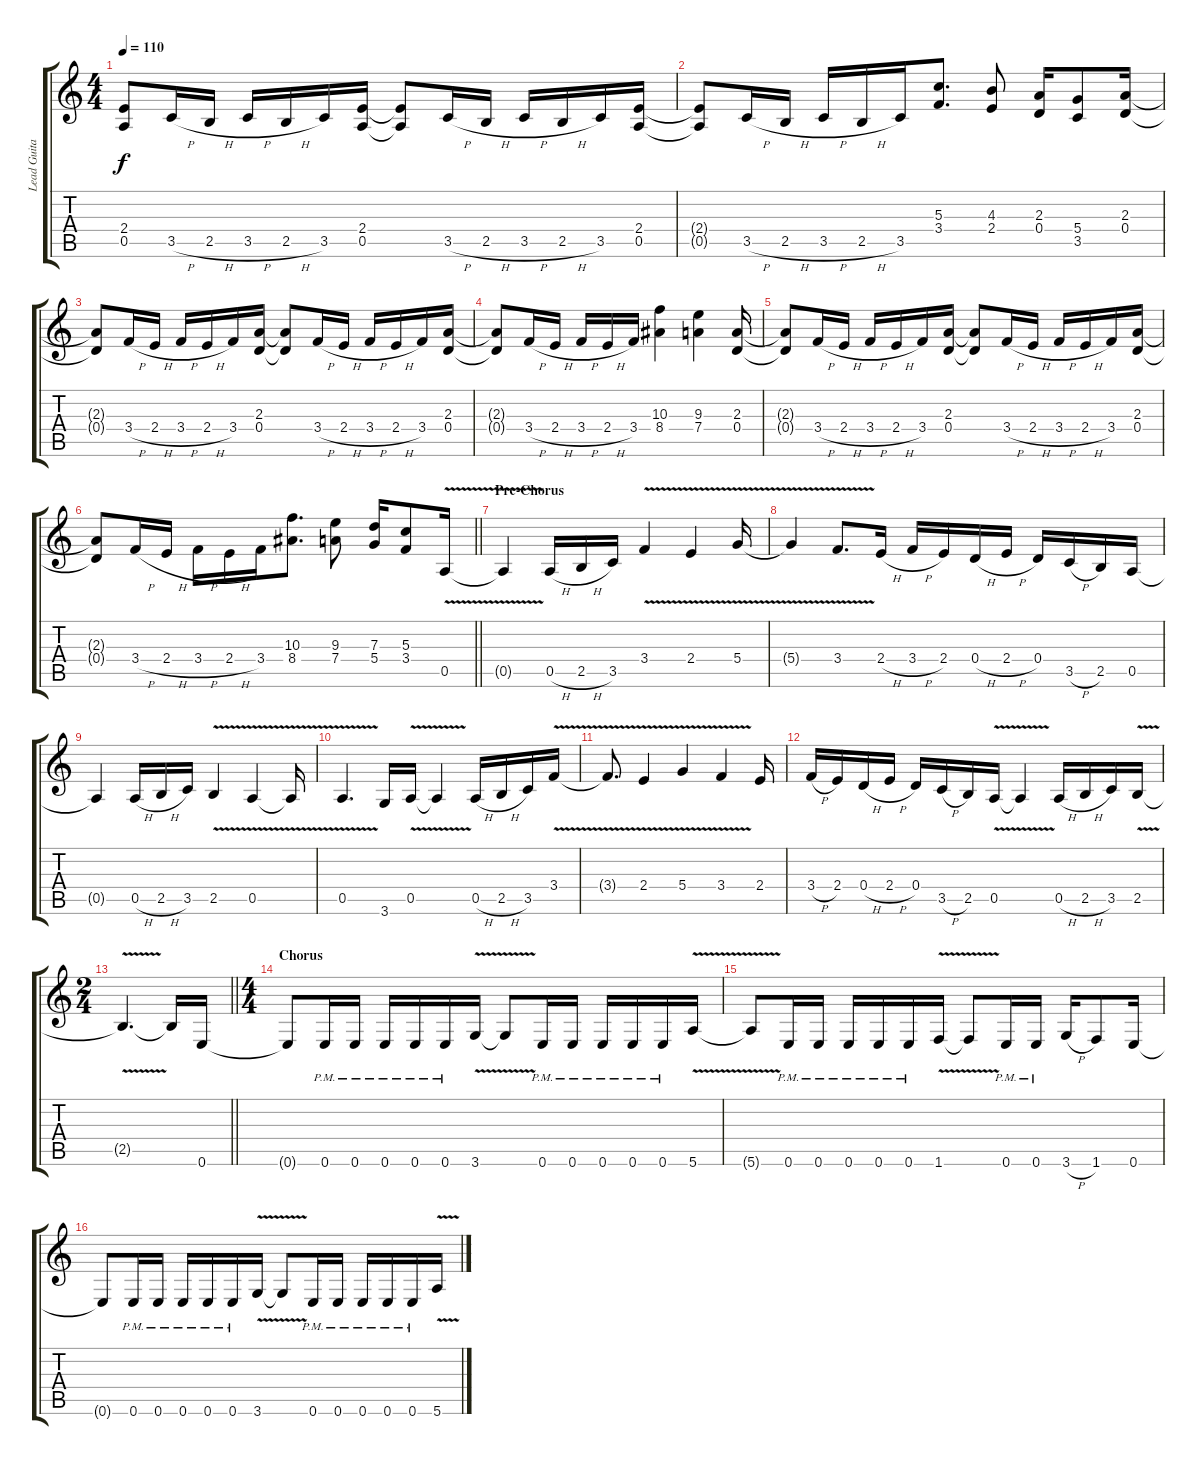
\track ("Lead Guitar" "Lead Guita") {instrument distortionguitar}
\staff {score tabs}
\tuning (E4 B3 G3 D3 A2 E2) {hide}
\ts (4 4)
\tempo 110
\clef g2
\ks c
(2.4{t} 0.5{t}).8{dy f} 3.5{h}.16 2.5{h}.16 3.5{h}.16 2.5{h}.16 3.5.16 (2.4 0.5).16 (2.4{t} 0.5{t}).8 3.5{h}.16 2.5{h}.16 3.5{h}.16 2.5{h}.16 3.5.16 (2.4 0.5).16 |
(2.4{t} 0.5{t}).8 3.5{h}.16 2.5{h}.16 3.5{h}.16 2.5{h}.16 3.5.16 (5.3 3.4).8{d} (4.3 2.4).8 (2.3 0.4).16 (5.4 3.5).8 (2.3 0.4).16 |
(2.3{t} 0.4{t}).8 3.4{h}.16 2.4{h}.16 3.4{h}.16 2.4{h}.16 3.4.16 (2.3 0.4).16 (2.3{t} 0.4{t}).8 3.4{h}.16 2.4{h}.16 3.4{h}.16 2.4{h}.16 3.4.16 (2.3 0.4).16 |
(2.3{t} 0.4{t}).8 3.4{h}.16 2.4{h}.16 3.4{h}.16 2.4{h}.16 3.4.16 (10.3 8.4).4 (9.3 7.4).4 (2.3 0.4).16 |
(2.3{t} 0.4{t}).8 3.4{h}.16 2.4{h}.16 3.4{h}.16 2.4{h}.16 3.4.16 (2.3 0.4).16 (2.3{t} 0.4{t}).8 3.4{h}.16 2.4{h}.16 3.4{h}.16 2.4{h}.16 3.4.16 (2.3 0.4).16 |
\barLineRight lightlight
(2.3{t} 0.4{t}).8 3.4{h}.16 2.4{h}.16 3.4{h}.16 2.4{h}.16 3.4.16 (10.3 8.4).8{d} (9.3 7.4).8 (7.3 5.4).16 (5.3 3.4).8 0.5{v}.16 |
\section ("" "Pre-Chorus")
0.5{t}.4 0.5{h}.16 2.5{h}.16 3.5.16 3.4{v}.4 2.4{v}.4 5.4{v}.16 |
5.4{t}.4 3.4{v}.8{d} 2.4{h}.16 3.4{h}.16 2.4.16 0.4{h}.16 2.4{h}.16 0.4.16 3.5{h}.16 2.5.16 0.5.16 |
0.5{t}.4 0.5{h}.16 2.5{h}.16 3.5.16 2.5{v}.4 0.5{v}.4 0.5{t}.16 |
0.5{v}.4{d} 3.6.16 0.5{v}.16 0.5{t}.4 0.5{h}.16 2.5{h}.16 3.5.16 3.4{v}.16 |
3.4{t}.8{d} 2.4{v}.4 5.4{v}.4 3.4{v}.4 2.4.16 |
3.4{h}.16 2.4.16 0.4{h}.16 2.4{h}.16 0.4.16 3.5{h}.16 2.5.16 0.5{v}.16 0.5{t}.4 0.5{h}.16 2.5{h}.16 3.5.16 2.5{v}.16 |
\ts (2 4)
\barLineRight lightlight
2.5{t}.4{d} 2.5{t}.16 0.6.16 |
\ts (4 4)
\section ("" "Chorus")
0.6{t}.8 0.6{pm}.16 0.6{pm}.16 0.6{pm}.16 0.6{pm}.16 0.6{pm}.16 3.6{v}.16 3.6{t}.8 0.6{pm}.16 0.6{pm}.16 0.6{pm}.16 0.6{pm}.16 0.6{pm}.16 5.6{v}.16 |
5.6{t}.8 0.6{pm}.16 0.6{pm}.16 0.6{pm}.16 0.6{pm}.16 0.6{pm}.16 1.6{v}.16 1.6{t}.8 0.6{pm}.16 0.6{pm}.16 3.6{h}.16 1.6.8 0.6.16 |
0.6{t}.8 0.6{pm}.16 0.6{pm}.16 0.6{pm}.16 0.6{pm}.16 0.6{pm}.16 3.6{v}.16 3.6{t}.8 0.6{pm}.16 0.6{pm}.16 0.6{pm}.16 0.6{pm}.16 0.6{pm}.16 5.6{v}.16
